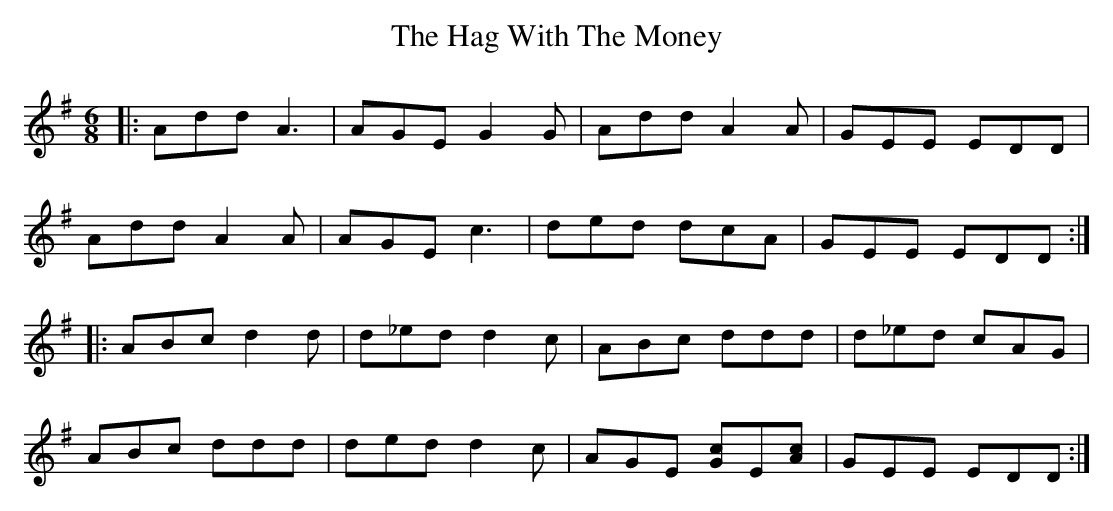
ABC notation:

X:1
T: The Hag With The Money
M: 6/8
L: 1/8
K: Dmix
|:Add A3|AGE G2G|Add A2A|GEE EDD|
Add A2A|AGE c3|ded dcA|GEE EDD:|
|:ABc d2d|d_ed d2c|ABc ddd|d_ed cAG|
ABc ddd|ded d2c|AGE [cG]E[cA]|GEE EDD:|
